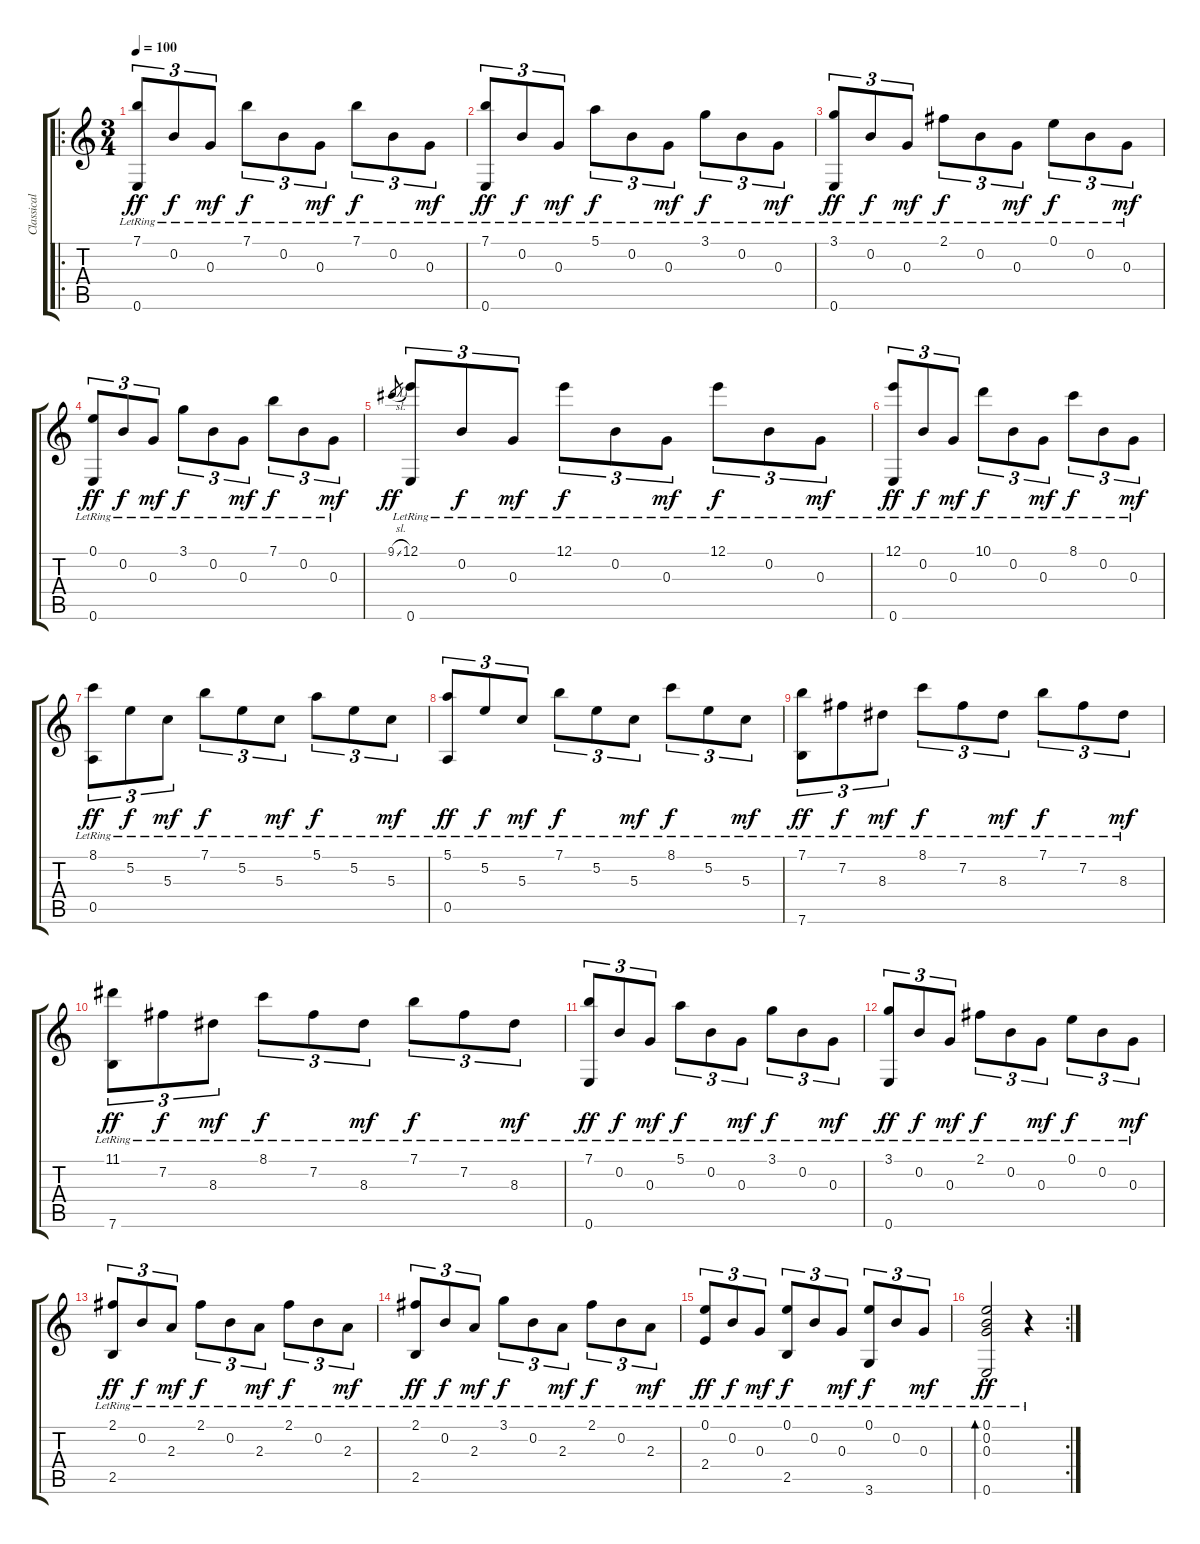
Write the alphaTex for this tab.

\track ("Classical Guitar" "Classical ") {instrument acousticguitarnylon}
\staff {score tabs}
\tuning (E4 B3 G3 D3 A2 E2) {hide}
\ro
\ts (3 4)
\tempo 100
\clef g2
\ks c
(7.1{lr} 0.6{lr}).8{tu (3 2) txt "" dy ff instrument acousticguitarnylon} 0.2{lr}.8{tu (3 2) dy f} 0.3{lr}.8{tu (3 2) dy mf} 7.1{lr}.8{tu (3 2) dy f} 0.2{lr}.8{tu (3 2)} 0.3{lr}.8{tu (3 2) dy mf} 7.1{lr}.8{tu (3 2) dy f} 0.2{lr}.8{tu (3 2)} 0.3{lr}.8{tu (3 2) dy mf} |
(7.1{lr} 0.6{lr}).8{tu (3 2) dy ff} 0.2{lr}.8{tu (3 2) dy f} 0.3{lr}.8{tu (3 2) dy mf} 5.1{lr}.8{tu (3 2) dy f} 0.2{lr}.8{tu (3 2)} 0.3{lr}.8{tu (3 2) dy mf} 3.1{lr}.8{tu (3 2) dy f} 0.2{lr}.8{tu (3 2)} 0.3{lr}.8{tu (3 2) dy mf} |
(3.1{lr} 0.6{lr}).8{tu (3 2) dy ff} 0.2{lr}.8{tu (3 2) dy f} 0.3{lr}.8{tu (3 2) dy mf} 2.1{lr}.8{tu (3 2) dy f} 0.2{lr}.8{tu (3 2)} 0.3{lr}.8{tu (3 2) dy mf} 0.1{lr}.8{tu (3 2) dy f} 0.2{lr}.8{tu (3 2)} 0.3{lr}.8{tu (3 2) dy mf} |
(0.1{lr} 0.6{lr}).8{tu (3 2) dy ff} 0.2{lr}.8{tu (3 2) dy f} 0.3{lr}.8{tu (3 2) dy mf} 3.1{lr}.8{tu (3 2) dy f} 0.2{lr}.8{tu (3 2)} 0.3{lr}.8{tu (3 2) dy mf} 7.1{lr}.8{tu (3 2) dy f} 0.2{lr}.8{tu (3 2)} 0.3{lr}.8{tu (3 2) dy mf} |
9.1{sl}.8{gr dy ff} (12.1{lr} 0.6{lr}).8{tu (3 2)} 0.2{lr}.8{tu (3 2) dy f} 0.3{lr}.8{tu (3 2) dy mf} 12.1{lr}.8{tu (3 2) dy f} 0.2{lr}.8{tu (3 2)} 0.3{lr}.8{tu (3 2) dy mf} 12.1{lr}.8{tu (3 2) dy f} 0.2{lr}.8{tu (3 2)} 0.3{lr}.8{tu (3 2) dy mf} |
(12.1{lr} 0.6{lr}).8{tu (3 2) dy ff} 0.2{lr}.8{tu (3 2) dy f} 0.3{lr}.8{tu (3 2) dy mf} 10.1{lr}.8{tu (3 2) dy f} 0.2{lr}.8{tu (3 2)} 0.3{lr}.8{tu (3 2) dy mf} 8.1{lr}.8{tu (3 2) dy f} 0.2{lr}.8{tu (3 2)} 0.3{lr}.8{tu (3 2) dy mf} |
(8.1{lr} 0.5{lr}).8{tu (3 2) dy ff} 5.2{lr}.8{tu (3 2) dy f} 5.3{lr}.8{tu (3 2) dy mf} 7.1{lr}.8{tu (3 2) dy f} 5.2{lr}.8{tu (3 2)} 5.3{lr}.8{tu (3 2) dy mf} 5.1{lr}.8{tu (3 2) dy f} 5.2{lr}.8{tu (3 2)} 5.3{lr}.8{tu (3 2) dy mf} |
(5.1{lr} 0.5{lr}).8{tu (3 2) dy ff} 5.2{lr}.8{tu (3 2) dy f} 5.3{lr}.8{tu (3 2) dy mf} 7.1{lr}.8{tu (3 2) dy f} 5.2{lr}.8{tu (3 2)} 5.3{lr}.8{tu (3 2) dy mf} 8.1{lr}.8{tu (3 2) dy f} 5.2{lr}.8{tu (3 2)} 5.3{lr}.8{tu (3 2) dy mf} |
(7.1{lr} 7.6{lr}).8{tu (3 2) dy ff} 7.2{lr}.8{tu (3 2) dy f} 8.3{lr}.8{tu (3 2) dy mf} 8.1{lr}.8{tu (3 2) dy f} 7.2{lr}.8{tu (3 2)} 8.3{lr}.8{tu (3 2) dy mf} 7.1{lr}.8{tu (3 2) dy f} 7.2{lr}.8{tu (3 2)} 8.3{lr}.8{tu (3 2) dy mf} |
(11.1{lr} 7.6{lr}).8{tu (3 2) dy ff} 7.2{lr}.8{tu (3 2) dy f} 8.3{lr}.8{tu (3 2) dy mf} 8.1{lr}.8{tu (3 2) dy f} 7.2{lr}.8{tu (3 2)} 8.3{lr}.8{tu (3 2) dy mf} 7.1{lr}.8{tu (3 2) dy f} 7.2{lr}.8{tu (3 2)} 8.3{lr}.8{tu (3 2) dy mf} |
(7.1{lr} 0.6{lr}).8{tu (3 2) dy ff} 0.2{lr}.8{tu (3 2) dy f} 0.3{lr}.8{tu (3 2) dy mf} 5.1{lr}.8{tu (3 2) dy f} 0.2{lr}.8{tu (3 2)} 0.3{lr}.8{tu (3 2) dy mf} 3.1{lr}.8{tu (3 2) dy f} 0.2{lr}.8{tu (3 2)} 0.3{lr}.8{tu (3 2) dy mf} |
(3.1{lr} 0.6{lr}).8{tu (3 2) dy ff} 0.2{lr}.8{tu (3 2) dy f} 0.3{lr}.8{tu (3 2) dy mf} 2.1{lr}.8{tu (3 2) dy f} 0.2{lr}.8{tu (3 2)} 0.3{lr}.8{tu (3 2) dy mf} 0.1{lr}.8{tu (3 2) dy f} 0.2{lr}.8{tu (3 2)} 0.3{lr}.8{tu (3 2) dy mf} |
(2.1{lr} 2.5{lr}).8{tu (3 2) dy ff} 0.2{lr}.8{tu (3 2) dy f} 2.3{lr}.8{tu (3 2) dy mf} 2.1{lr}.8{tu (3 2) dy f} 0.2{lr}.8{tu (3 2)} 2.3{lr}.8{tu (3 2) dy mf} 2.1{lr}.8{tu (3 2) dy f} 0.2{lr}.8{tu (3 2)} 2.3{lr}.8{tu (3 2) dy mf} |
(2.1{lr} 2.5{lr}).8{tu (3 2) dy ff} 0.2{lr}.8{tu (3 2) dy f} 2.3{lr}.8{tu (3 2) dy mf} 3.1{lr}.8{tu (3 2) dy f} 0.2{lr}.8{tu (3 2)} 2.3{lr}.8{tu (3 2) dy mf} 2.1{lr}.8{tu (3 2) dy f} 0.2{lr}.8{tu (3 2)} 2.3{lr}.8{tu (3 2) dy mf} |
(0.1{lr} 2.4{lr}).8{tu (3 2) dy ff} 0.2{lr}.8{tu (3 2) dy f} 0.3{lr}.8{tu (3 2) dy mf} (0.1{lr} 2.5{lr}).8{tu (3 2) dy f} 0.2{lr}.8{tu (3 2)} 0.3{lr}.8{tu (3 2) dy mf} (0.1{lr} 3.6{lr}).8{tu (3 2) dy f} 0.2{lr}.8{tu (3 2)} 0.3{lr}.8{tu (3 2) dy mf} |
\rc 2
(0.1{lr} 0.2{lr} 0.3{lr} 0.6{lr}).2{bd 240 dy ff} r.4
